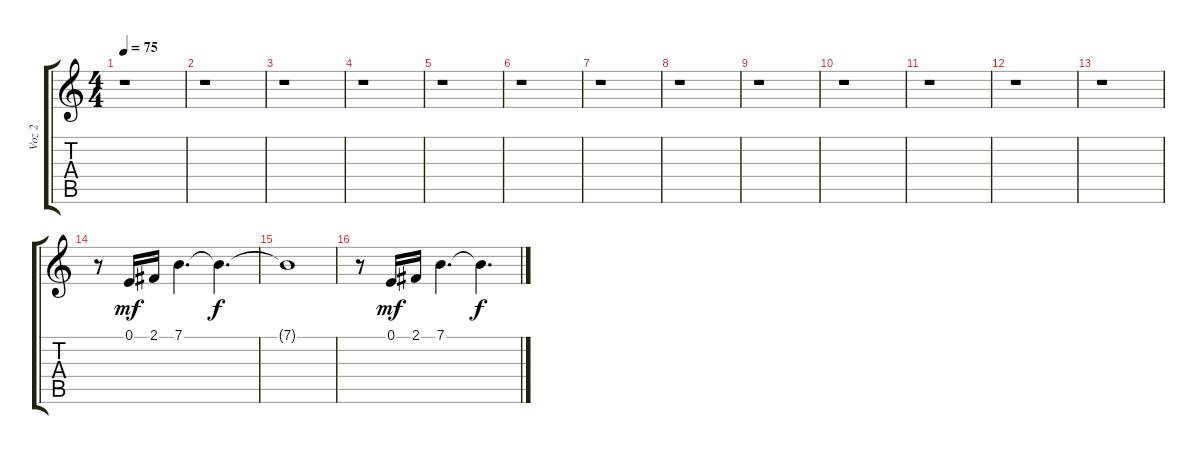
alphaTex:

\track ("Voz 2" "Voz 2") {instrument synthstrings1}
\staff {score tabs}
\tuning (E4 B3 G3 D3 A2 E2) {hide}
\ts (4 4)
\tempo 75
\clef g2
\ks c
r.1{dy mf} |
r.1 |
r.1 |
r.1 |
r.1 |
r.1 |
r.1 |
r.1 |
r.1 |
r.1 |
r.1 |
r.1 |
r.1 |
r.8 0.1.16 2.1.16 7.1.4{d volume 0} 7.1{t}.4{d dy f} |
7.1{t}.1 |
r.8 0.1.16{dy mf volume 12} 2.1.16 7.1.4{d volume 0} 7.1{t}.4{d dy f}
